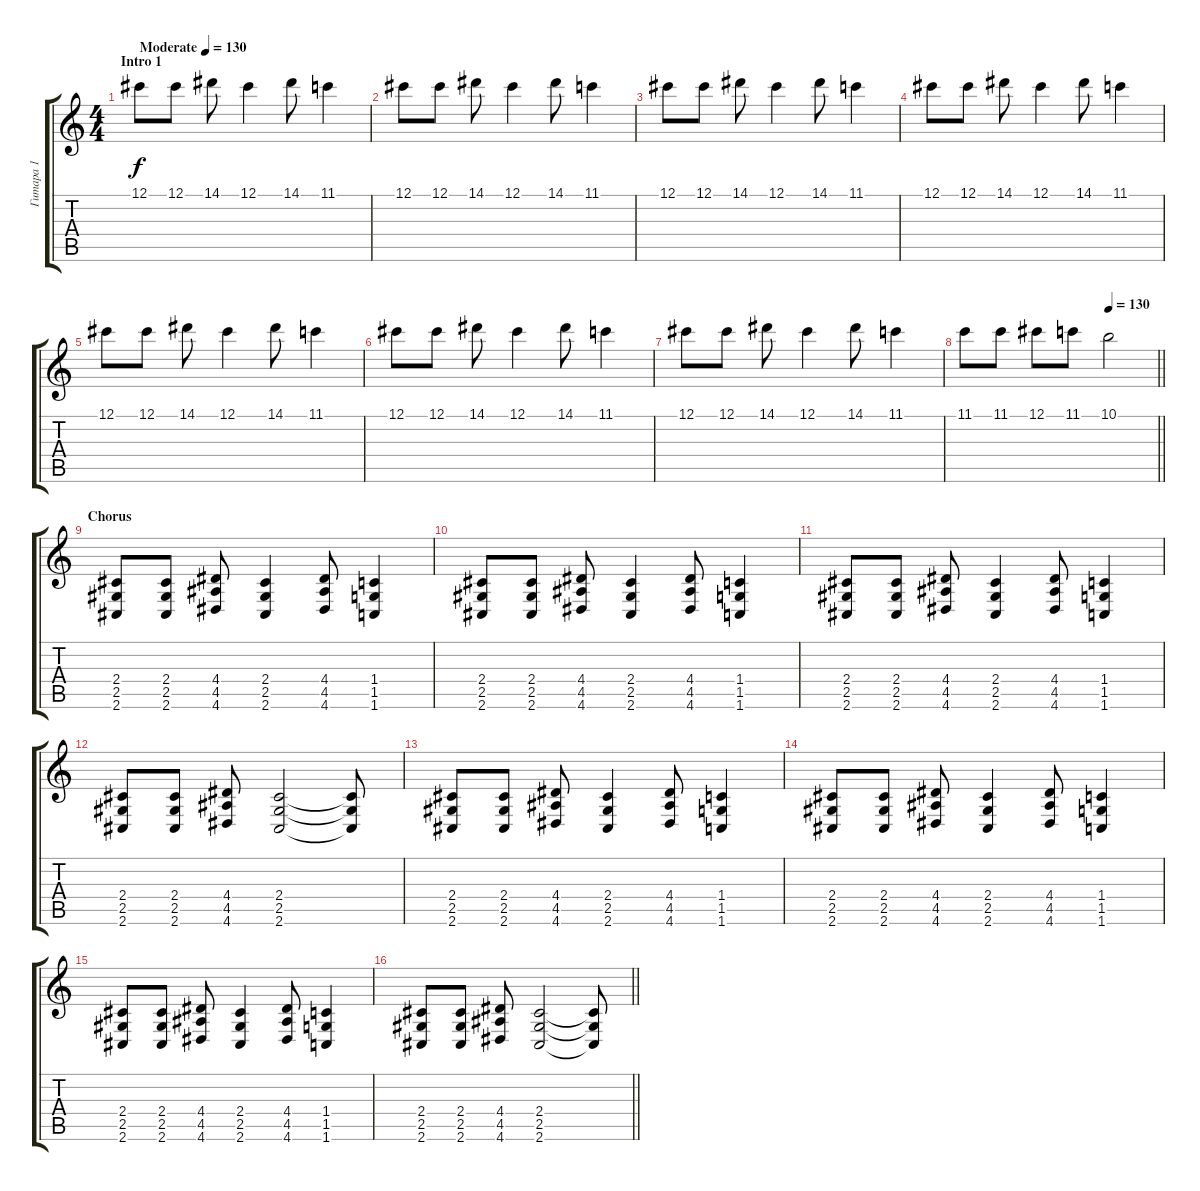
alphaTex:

\track ("Гитара 1" "Гитара 1") {instrument electricguitarclean}
\staff {score tabs}
\tuning (Db4 Ab3 E3 B2 Gb2 B1) {hide}
\ts (4 4)
\section ("" "Intro 1")
\tempo (130 "Moderate")
\tempo 100
\tempo (130 "Moderate")
\clef g2
\ks c
12.1.8{dy f volume 1 instrument electricguitarclean} 12.1.8{volume 13} 14.1.8 12.1.4 14.1.8 11.1.4 |
12.1.8 12.1.8 14.1.8 12.1.4 14.1.8 11.1.4 |
12.1.8 12.1.8 14.1.8 12.1.4 14.1.8 11.1.4 |
12.1.8 12.1.8 14.1.8 12.1.4 14.1.8 11.1.4 |
12.1.8 12.1.8 14.1.8 12.1.4 14.1.8 11.1.4 |
12.1.8 12.1.8 14.1.8 12.1.4 14.1.8 11.1.4 |
12.1.8 12.1.8 14.1.8 12.1.4 14.1.8 11.1.4 |
\tempo (130 0.75)
\barLineRight lightlight
11.1.8 11.1.8 12.1.8 11.1.8 10.1.2 |
\section ("" "Chorus")
(2.4 2.5 2.6).8{instrument distortionguitar} (2.4 2.5 2.6).8 (4.4 4.5 4.6).8 (2.4 2.5 2.6).4 (4.4 4.5 4.6).8 (1.4 1.5 1.6).4 |
(2.4 2.5 2.6).8 (2.4 2.5 2.6).8 (4.4 4.5 4.6).8 (2.4 2.5 2.6).4 (4.4 4.5 4.6).8 (1.4 1.5 1.6).4 |
(2.4 2.5 2.6).8 (2.4 2.5 2.6).8 (4.4 4.5 4.6).8 (2.4 2.5 2.6).4 (4.4 4.5 4.6).8 (1.4 1.5 1.6).4 |
(2.4 2.5 2.6).8 (2.4 2.5 2.6).8 (4.4 4.5 4.6).8 (2.4 2.5 2.6).2 (2.4{t} 2.5{t} 2.6{t}).8 |
(2.4 2.5 2.6).8 (2.4 2.5 2.6).8 (4.4 4.5 4.6).8 (2.4 2.5 2.6).4 (4.4 4.5 4.6).8 (1.4 1.5 1.6).4 |
(2.4 2.5 2.6).8 (2.4 2.5 2.6).8 (4.4 4.5 4.6).8 (2.4 2.5 2.6).4 (4.4 4.5 4.6).8 (1.4 1.5 1.6).4 |
(2.4 2.5 2.6).8 (2.4 2.5 2.6).8 (4.4 4.5 4.6).8 (2.4 2.5 2.6).4 (4.4 4.5 4.6).8 (1.4 1.5 1.6).4 |
\barLineRight lightlight
(2.4 2.5 2.6).8 (2.4 2.5 2.6).8 (4.4 4.5 4.6).8 (2.4 2.5 2.6).2 (2.4{t} 2.5{t} 2.6{t}).8
